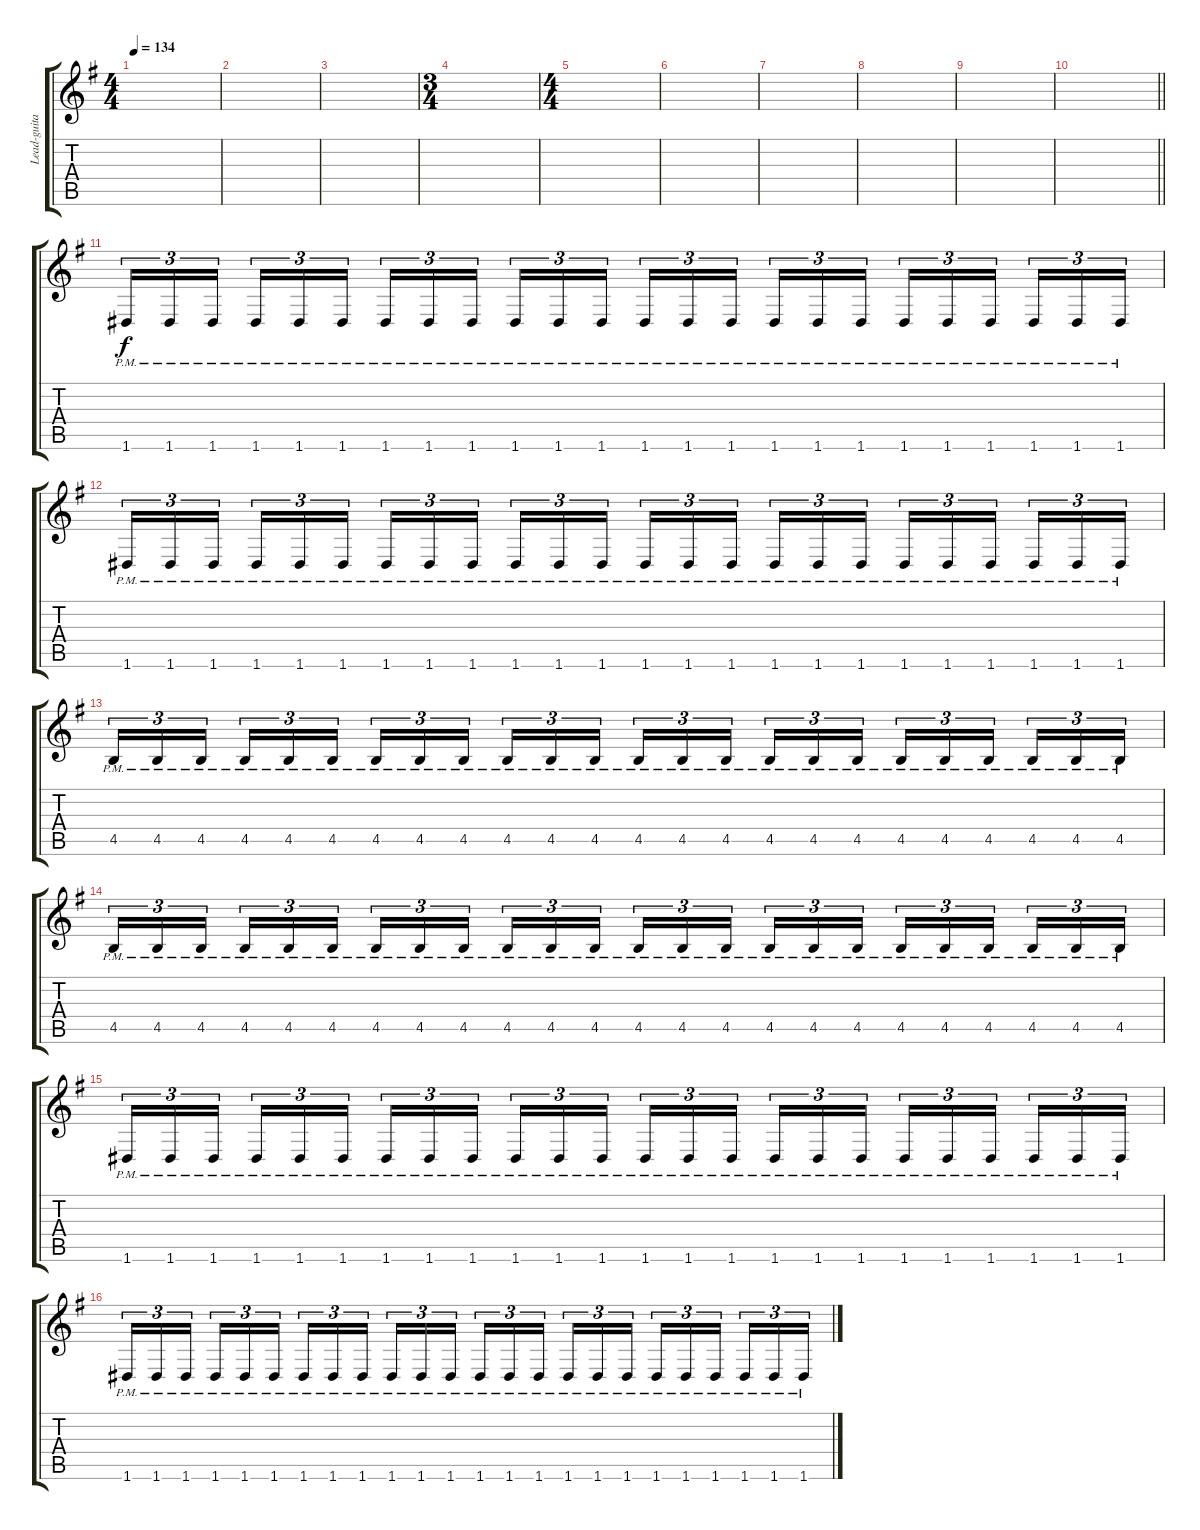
\track ("Lead-guitars - Galder" "Lead-guita") {instrument distortionguitar}
\staff {score tabs}
\tuning (D4 A3 F3 C3 G2 D2) {hide}
\ts (4 4)
\section ("" "")
\tempo 134
\clef g2
\ks g
|
|
|
\ts (3 4)
|
\ts (4 4)
|
|
|
|
|
\barLineRight lightlight
|
\section ("" "")
1.6{pm}.16{tu (3 2)} 1.6{pm}.16{tu (3 2)} 1.6{pm}.16{tu (3 2)} 1.6{pm}.16{tu (3 2)} 1.6{pm}.16{tu (3 2)} 1.6{pm}.16{tu (3 2)} 1.6{pm}.16{tu (3 2)} 1.6{pm}.16{tu (3 2)} 1.6{pm}.16{tu (3 2)} 1.6{pm}.16{tu (3 2)} 1.6{pm}.16{tu (3 2)} 1.6{pm}.16{tu (3 2)} 1.6{pm}.16{tu (3 2)} 1.6{pm}.16{tu (3 2)} 1.6{pm}.16{tu (3 2)} 1.6{pm}.16{tu (3 2)} 1.6{pm}.16{tu (3 2)} 1.6{pm}.16{tu (3 2)} 1.6{pm}.16{tu (3 2)} 1.6{pm}.16{tu (3 2)} 1.6{pm}.16{tu (3 2)} 1.6{pm}.16{tu (3 2)} 1.6{pm}.16{tu (3 2)} 1.6{pm}.16{tu (3 2)} |
1.6{pm}.16{tu (3 2)} 1.6{pm}.16{tu (3 2)} 1.6{pm}.16{tu (3 2)} 1.6{pm}.16{tu (3 2)} 1.6{pm}.16{tu (3 2)} 1.6{pm}.16{tu (3 2)} 1.6{pm}.16{tu (3 2)} 1.6{pm}.16{tu (3 2)} 1.6{pm}.16{tu (3 2)} 1.6{pm}.16{tu (3 2)} 1.6{pm}.16{tu (3 2)} 1.6{pm}.16{tu (3 2)} 1.6{pm}.16{tu (3 2)} 1.6{pm}.16{tu (3 2)} 1.6{pm}.16{tu (3 2)} 1.6{pm}.16{tu (3 2)} 1.6{pm}.16{tu (3 2)} 1.6{pm}.16{tu (3 2)} 1.6{pm}.16{tu (3 2)} 1.6{pm}.16{tu (3 2)} 1.6{pm}.16{tu (3 2)} 1.6{pm}.16{tu (3 2)} 1.6{pm}.16{tu (3 2)} 1.6{pm}.16{tu (3 2)} |
4.5{pm}.16{tu (3 2)} 4.5{pm}.16{tu (3 2)} 4.5{pm}.16{tu (3 2)} 4.5{pm}.16{tu (3 2)} 4.5{pm}.16{tu (3 2)} 4.5{pm}.16{tu (3 2)} 4.5{pm}.16{tu (3 2)} 4.5{pm}.16{tu (3 2)} 4.5{pm}.16{tu (3 2)} 4.5{pm}.16{tu (3 2)} 4.5{pm}.16{tu (3 2)} 4.5{pm}.16{tu (3 2)} 4.5{pm}.16{tu (3 2)} 4.5{pm}.16{tu (3 2)} 4.5{pm}.16{tu (3 2)} 4.5{pm}.16{tu (3 2)} 4.5{pm}.16{tu (3 2)} 4.5{pm}.16{tu (3 2)} 4.5{pm}.16{tu (3 2)} 4.5{pm}.16{tu (3 2)} 4.5{pm}.16{tu (3 2)} 4.5{pm}.16{tu (3 2)} 4.5{pm}.16{tu (3 2)} 4.5{pm}.16{tu (3 2)} |
4.5{pm}.16{tu (3 2)} 4.5{pm}.16{tu (3 2)} 4.5{pm}.16{tu (3 2)} 4.5{pm}.16{tu (3 2)} 4.5{pm}.16{tu (3 2)} 4.5{pm}.16{tu (3 2)} 4.5{pm}.16{tu (3 2)} 4.5{pm}.16{tu (3 2)} 4.5{pm}.16{tu (3 2)} 4.5{pm}.16{tu (3 2)} 4.5{pm}.16{tu (3 2)} 4.5{pm}.16{tu (3 2)} 4.5{pm}.16{tu (3 2)} 4.5{pm}.16{tu (3 2)} 4.5{pm}.16{tu (3 2)} 4.5{pm}.16{tu (3 2)} 4.5{pm}.16{tu (3 2)} 4.5{pm}.16{tu (3 2)} 4.5{pm}.16{tu (3 2)} 4.5{pm}.16{tu (3 2)} 4.5{pm}.16{tu (3 2)} 4.5{pm}.16{tu (3 2)} 4.5{pm}.16{tu (3 2)} 4.5{pm}.16{tu (3 2)} |
1.6{pm}.16{tu (3 2)} 1.6{pm}.16{tu (3 2)} 1.6{pm}.16{tu (3 2)} 1.6{pm}.16{tu (3 2)} 1.6{pm}.16{tu (3 2)} 1.6{pm}.16{tu (3 2)} 1.6{pm}.16{tu (3 2)} 1.6{pm}.16{tu (3 2)} 1.6{pm}.16{tu (3 2)} 1.6{pm}.16{tu (3 2)} 1.6{pm}.16{tu (3 2)} 1.6{pm}.16{tu (3 2)} 1.6{pm}.16{tu (3 2)} 1.6{pm}.16{tu (3 2)} 1.6{pm}.16{tu (3 2)} 1.6{pm}.16{tu (3 2)} 1.6{pm}.16{tu (3 2)} 1.6{pm}.16{tu (3 2)} 1.6{pm}.16{tu (3 2)} 1.6{pm}.16{tu (3 2)} 1.6{pm}.16{tu (3 2)} 1.6{pm}.16{tu (3 2)} 1.6{pm}.16{tu (3 2)} 1.6{pm}.16{tu (3 2)} |
1.6{pm}.16{tu (3 2)} 1.6{pm}.16{tu (3 2)} 1.6{pm}.16{tu (3 2)} 1.6{pm}.16{tu (3 2)} 1.6{pm}.16{tu (3 2)} 1.6{pm}.16{tu (3 2)} 1.6{pm}.16{tu (3 2)} 1.6{pm}.16{tu (3 2)} 1.6{pm}.16{tu (3 2)} 1.6{pm}.16{tu (3 2)} 1.6{pm}.16{tu (3 2)} 1.6{pm}.16{tu (3 2)} 1.6{pm}.16{tu (3 2)} 1.6{pm}.16{tu (3 2)} 1.6{pm}.16{tu (3 2)} 1.6{pm}.16{tu (3 2)} 1.6{pm}.16{tu (3 2)} 1.6{pm}.16{tu (3 2)} 1.6{pm}.16{tu (3 2)} 1.6{pm}.16{tu (3 2)} 1.6{pm}.16{tu (3 2)} 1.6{pm}.16{tu (3 2)} 1.6{pm}.16{tu (3 2)} 1.6{pm}.16{tu (3 2)}
